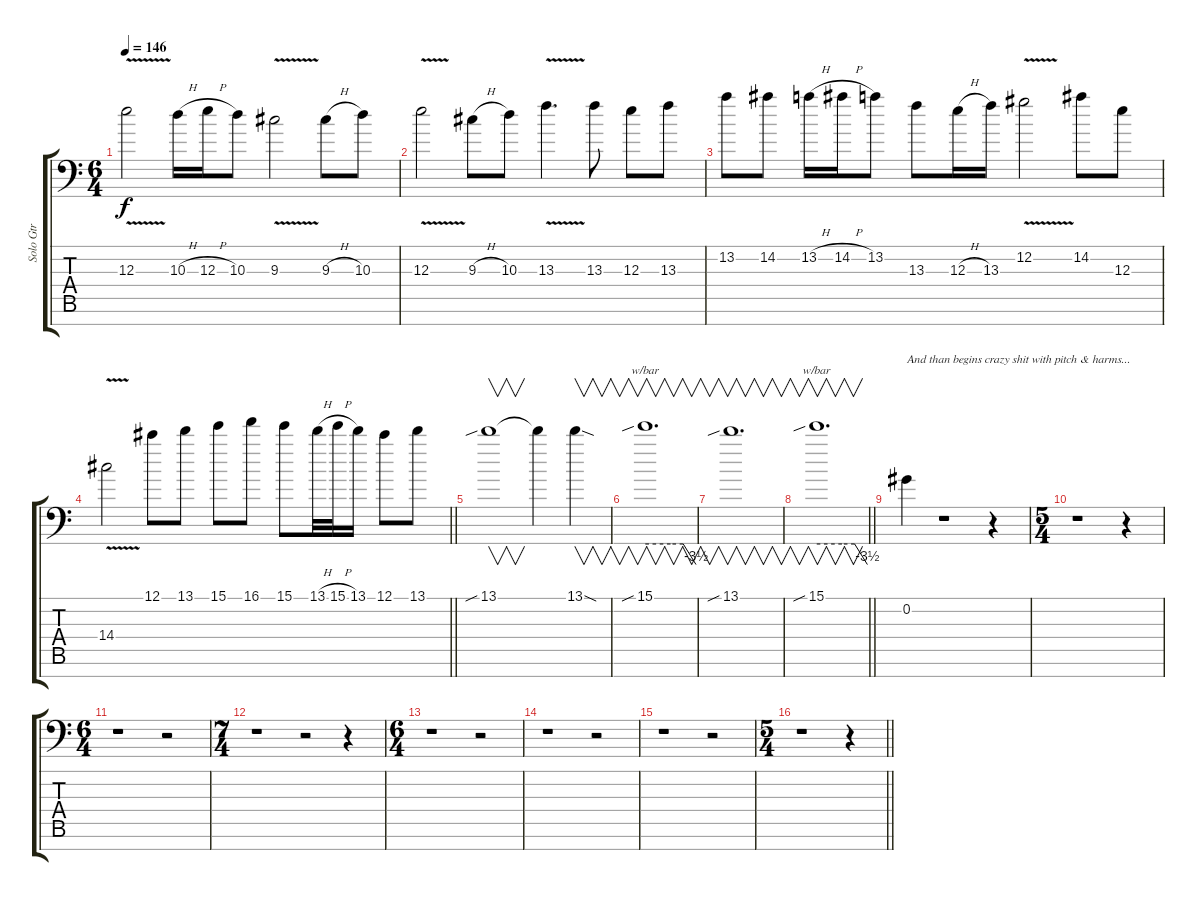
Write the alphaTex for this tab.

\track ("Solo Gtr" "Solo Gtr") {instrument distortionguitar}
\staff {score tabs}
\tuning (Db4 Ab3 E3 B2 Gb2 Db2 Ab1) {hide}
\ts (6 4)
\tempo 146
\clef f4
\ks c
12.3{v}.2{dy f} 10.3{h}.16 12.3{h}.16 10.3.8 9.3{v}.2 9.3{h}.8 10.3.8 |
12.3{v}.2 9.3{h}.8 10.3.8 13.3{v}.4{d} 13.3.8 12.3.8 13.3.8 |
13.2.8 14.2.8 13.2{h}.16 14.2{h}.16 13.2.8 13.3.8 12.3{h}.16 13.3.16 12.2{v}.2 14.2.8 12.3.8 |
\barLineRight lightlight
14.4{v}.2 12.1.8 13.1.8 15.1.8 16.1.8 15.1.8 13.1{h}.32 15.1{h}.32 13.1.16 12.1.8 13.1.8 |
13.1{sib}.1{v} 13.1{t}.4 13.1{sod}.4{v} |
15.1{sib}.1{v d tbe (custom default 0 0 30 0 45 0 60 -14)} |
13.1{sib}.1{v d} |
\barLineRight lightlight
15.1{sib}.1{v d tbe (custom default 0 0 30 0 45 0 60 -14)} |
0.2.4{txt "And than begins crazy shit with pitch & harms..."} r.1 r.4 |
\ts (5 4)
r.1 r.4 |
\ts (6 4)
r.1 r.2 |
\ts (7 4)
r.1 r.2 r.4 |
\ts (6 4)
r.1 r.2 |
r.1 r.2 |
r.1 r.2 |
\ts (5 4)
\barLineRight lightlight
r.1 r.4
